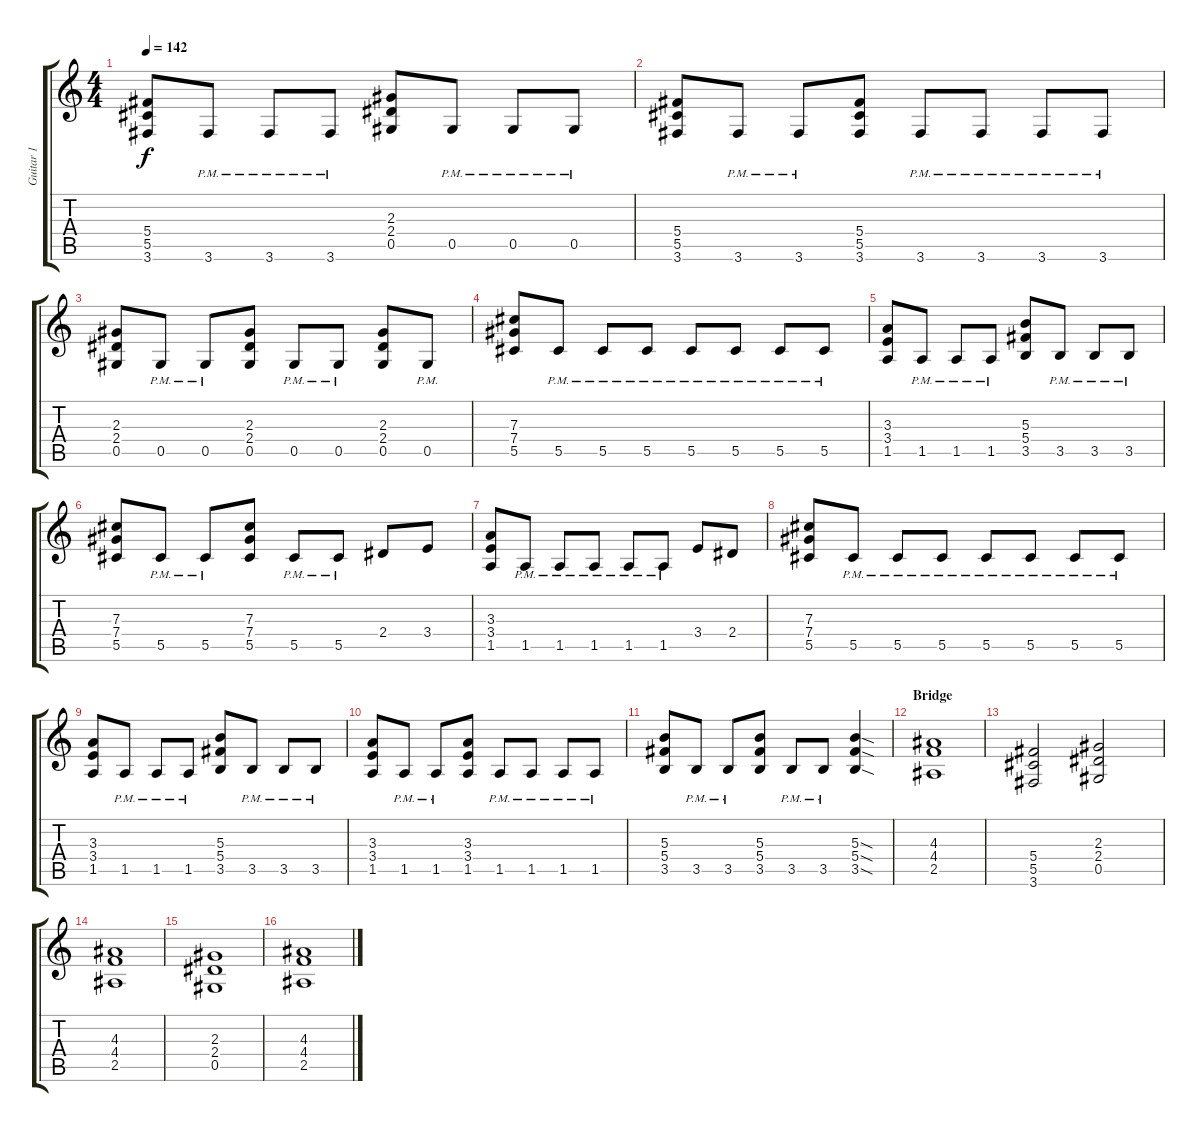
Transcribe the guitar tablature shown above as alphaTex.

\track ("Guitar 1" "Guitar 1") {instrument distortionguitar}
\staff {score tabs}
\tuning (Eb4 Bb3 Gb3 Db3 Ab2 Eb2) {hide}
\ts (4 4)
\tempo 142
\clef g2
\ks c
(5.4 5.5 3.6).8{dy f} 3.6{pm}.8 3.6{pm}.8 3.6{pm}.8 (2.3 2.4 0.5).8 0.5{pm}.8 0.5{pm}.8 0.5{pm}.8 |
(5.4 5.5 3.6).8 3.6{pm}.8 3.6{pm}.8 (5.4 5.5 3.6).8 3.6{pm}.8 3.6{pm}.8 3.6{pm}.8 3.6{pm}.8 |
(2.3 2.4 0.5).8 0.5{pm}.8 0.5{pm}.8 (2.3 2.4 0.5).8 0.5{pm}.8 0.5{pm}.8 (2.3 2.4 0.5).8 0.5{pm}.8 |
(7.3 7.4 5.5).8 5.5{pm}.8 5.5{pm}.8 5.5{pm}.8 5.5{pm}.8 5.5{pm}.8 5.5{pm}.8 5.5{pm}.8 |
(3.3 3.4 1.5).8 1.5{pm}.8 1.5{pm}.8 1.5{pm}.8 (5.3 5.4 3.5).8 3.5{pm}.8 3.5{pm}.8 3.5{pm}.8 |
(7.3 7.4 5.5).8 5.5{pm}.8 5.5{pm}.8 (7.3 7.4 5.5).8 5.5{pm}.8 5.5{pm}.8 2.4.8 3.4.8 |
(3.3 3.4 1.5).8 1.5{pm}.8 1.5{pm}.8 1.5{pm}.8 1.5{pm}.8 1.5{pm}.8 3.4.8 2.4.8 |
(7.3 7.4 5.5).8 5.5{pm}.8 5.5{pm}.8 5.5{pm}.8 5.5{pm}.8 5.5{pm}.8 5.5{pm}.8 5.5{pm}.8 |
(3.3 3.4 1.5).8 1.5{pm}.8 1.5{pm}.8 1.5{pm}.8 (5.3 5.4 3.5).8 3.5{pm}.8 3.5{pm}.8 3.5{pm}.8 |
(3.3 3.4 1.5).8 1.5{pm}.8 1.5{pm}.8 (3.3 3.4 1.5).8 1.5{pm}.8 1.5{pm}.8 1.5{pm}.8 1.5{pm}.8 |
(5.3 5.4 3.5).8 3.5{pm}.8 3.5{pm}.8 (5.3 5.4 3.5).8 3.5{pm}.8 3.5{pm}.8 (5.3{sod} 5.4{sod} 3.5{sod}).4 |
\section ("" "Bridge")
(4.3 4.4 2.5).1 |
(5.4 5.5 3.6).2 (2.3 2.4 0.5).2 |
(4.3 4.4 2.5).1 |
(2.3 2.4 0.5).1 |
(4.3 4.4 2.5).1
